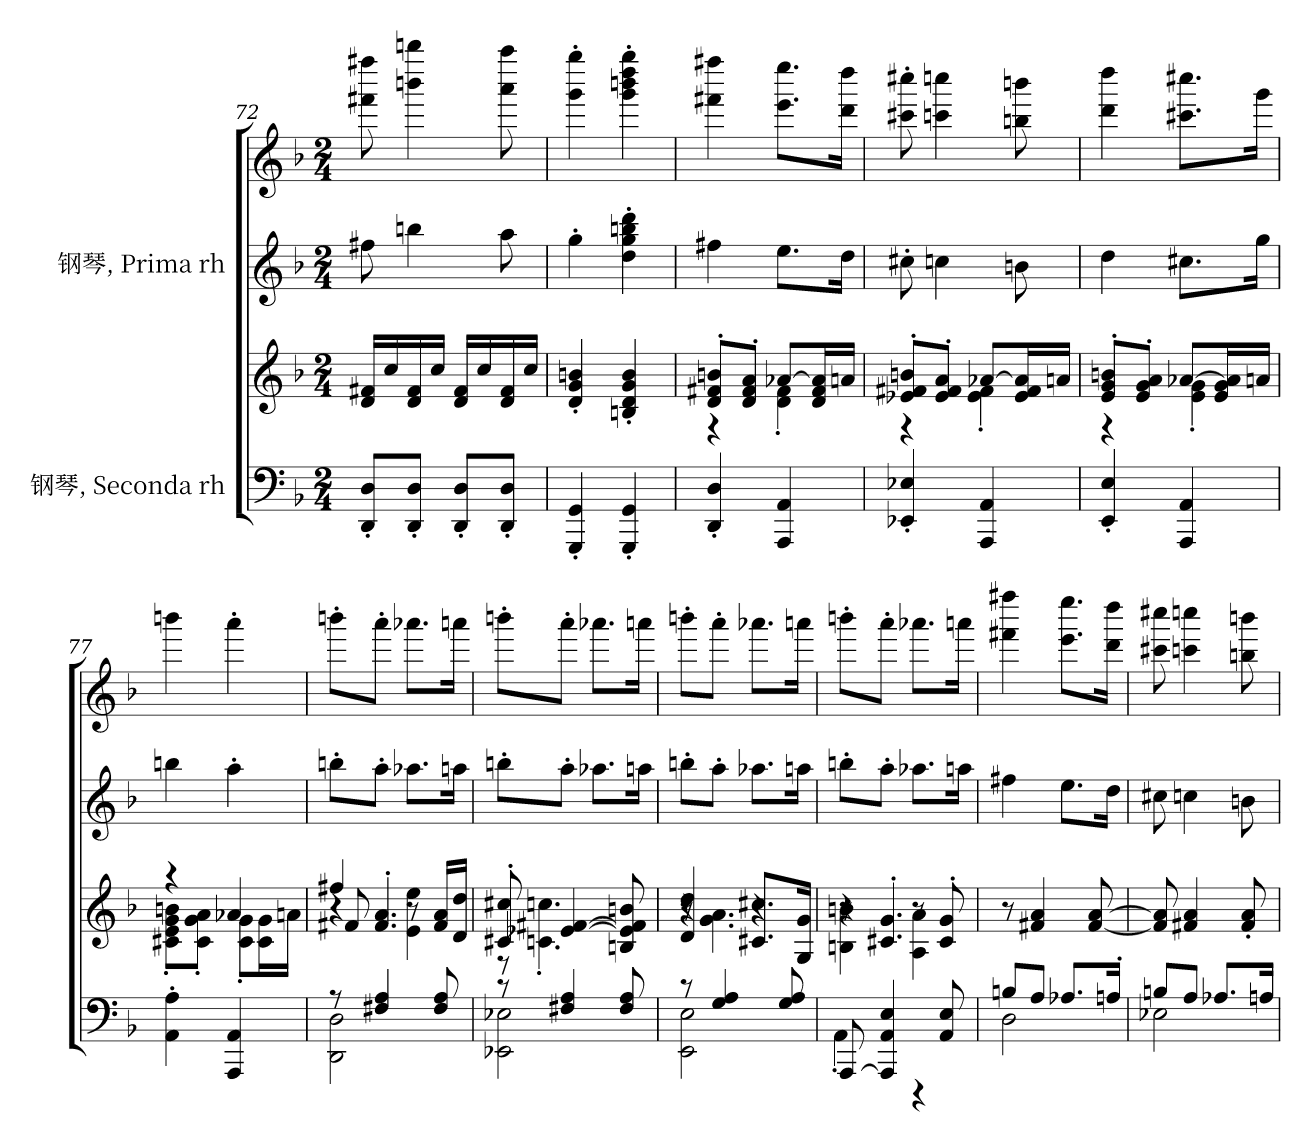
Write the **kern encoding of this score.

**kern	**kern	**kern	**kern
*part2	*part2	*part1	*part1
*staff4	*staff3	*staff2	*staff1
*I"钢琴, Seconda rh	*	*I"钢琴, Prima rh	*
*clefF4	*clefG2	*clefG2	*clefG2
*k[b-]	*k[b-]	*k[b-]	*k[b-]
*M2/4	*M2/4	*M2/4	*M2/4
=72	=72	=72	=72
8DD/' 8D/'L	16d/ 16f#X/LL	8ff#X\	8fff#X\ 8ffff#X\
.	16cc/	.	.
8DD/' 8D/'J	16d/ 16f#/	4bbn\	4bbbn\ 4bbbbn\
.	16cc/JJ	.	.
8DD/' 8D/'L	16d/ 16f#/LL	.	.
.	16cc/	.	.
8DD/' 8D/'J	16d/ 16f#/	8aa\	8aaa\ 8aaaa\
.	16cc/JJ	.	.
!!LO:LB:g=z
=73	=73	=73	=73
4GGG/' 4GG/'	4d/' 4g/' 4bn/'	4gg'\	4ggg\' 4gggg\'
4GGG/' 4GG/'	4Bn/' 4d/' 4g/' 4b/'	4dd\' 4gg\' 4bbn\' 4ddd\'	4ggg\' 4bbbn\' 4dddd\' 4gggg\'
=74	=74	=74	=74
*	*^	*	*
4DD/' 4D/'	8d/' 8f#X/' 8bn/'L	4r	4ff#X\	4fff#X\ 4ffff#X\
.	8d/' 8f#/' 8a/'J	.	.	.
4AAA/ 4AA/	[8a-X/L	4d\' 4f#\'	8.ee\L	8.eee\ 8.eeee\L
.	16d/ 16f#/ 16a-/]L	.	.	.
.	16an/JJ	.	16dd\Jk	16ddd\ 16dddd\Jk
=75	=75	=75	=75	=75
4EE-X/' 4E-X/'	8e-X/' 8f#X/' 8bn/'L	4r	8cc#X'\	8ccc#X\' 8cccc#X\'
.	8e-/' 8f#/' 8a/'J	.	4ccn\	4cccn\ 4ccccn\
4AAA/ 4AA/	[8a-X/L	4e-\' 4f#\'	.	.
.	16e-/ 16f#/ 16a-/]L	.	8bn\	8bbn\ 8bbbn\
.	16an/JJ	.	.	.
=76	=76	=76	=76	=76
4EE/' 4E/'	8e/' 8g/' 8bn/'L	4r	4dd\	4ddd\ 4dddd\
.	8e/' 8g/' 8a/'J	.	.	.
4AAA/ 4AA/	[8a-X/L	4e\' 4g\'	8.cc#X\L	8.ccc#X\ 8.cccc#X\L
.	16e/ 16g/ 16a-/]L	.	.	.
.	16an/JJ	.	16gg\Jk	16ggg\Jk
!!LO:PB:g=z
=77	=77	=77	=77	=77
4AA\' 4A\'	4r	8c#X\' 8e\' 8g\' 8bn\'L	4bbn\	4bbbn\
.	.	8c#\' 8g\' 8a\'J	.	.
4AAA/ 4AA/	4a-X/	8c#\' 8g\'L	4aa'\	4aaa'\
.	.	16c#\ 16g\L	.	.
.	.	16an\JJ	.	.
=78	=78	=78	=78	=78
*^	*	*^	*	*
8r	2DD\ 2D\	4ff#X/	4r	8f#X/	8bbn'\L	8bbbn'\L
4F#X/ 4A/	.	.	.	4.f#/' 4.a/'	8aa'\J	8aaa'\J
.	.	8r	4e\ 4ee\	.	8.aa-X\L	8.aaa-X\L
8F#/ 8A/	.	16f#/ 16a/LL	.	.	.	.
.	.	16d/ 16dd/JJ	.	.	16aan\Jk	16aaan\Jk
*	*	*	*v	*v	*	*
=79	=79	=79	=79	=79	=79
8r	2EE-X\ 2E-X\	8c#X/' 8cc#X/'	8r	8bbn'\L	8bbbn'\L
4F#X/ 4A/	.	[4e-X/ [4f#X/	4.cn\' 4.ccn\'	8aa'\J	8aaa'\J
.	.	.	.	8.aa-X\L	8.aaa-X\L
8F#/ 8A/	.	8Bn/ 8e-/] 8f#/] 8bn/	.	.	.
.	.	.	.	16aan\Jk	16aaan\Jk
=80	=80	=80	=80	=80	=80
*	*	*	*^	*	*
8r	2EE\ 2E\	4d/ 4dd/	8r	4r	8bbn'\L	8bbbn'\L
4G/ 4A/	.	.	4.g\ 4.a\	.	8aa'\J	8aaa'\J
.	.	4r	.	8.c#X/ 8.cc#X/L	8.aa-X\L	8.aaa-X\L
8G/ 8A/	.	.	.	.	.	.
.	.	.	.	16G/ 16g/Jk	16aan\Jk	16aaan\Jk
!!LO:LB:g=z
=81	=81	=81	=81	=81	=81	=81
[8AAA/	4AA'\	4r	4Bn\ 4bn\	8r	8bbn'\L	8bbbn'\L
4AAA/] 4AA/ 4E/	.	.	.	4.c#X/' 4.g/'	8aa'\J	8aaa'\J
.	4r	8r	4A\ 4a\	.	8.aa-X\L	8.aaa-X\L
8AA/ 8E/	.	8c#/' 8g/'	.	.	.	.
.	.	.	.	.	16aan\Jk	16aaan\Jk
*	*	*v	*v	*v	*	*
=82	=82	=82	=82	=82
8Bn/L	2D\	8r	4ff#X\	4fff#X\ 4ffff#X\
8A/J	.	4f#X/ 4a/	.	.
8.A-X/L	.	.	8.ee\L	8.eee\ 8.eeee\L
.	.	[8f#/ [8a/	.	.
16An'/Jk	.	.	16dd\Jk	16ddd\ 16dddd\Jk
=83	=83	=83	=83	=83
8Bn/L	2E-X\	8f#/] 8a/]	8cc#X\	8ccc#X\ 8cccc#X\
8A/J	.	4f#X/ 4a/	4ccn\	4cccn\ 4ccccn\
8.A-X/L	.	.	.	.
.	.	8f#/' 8a/'	8bn\	8bbn\ 8bbbn\
16An/Jk	.	.	.	.
*v	*v	*	*	*
=	=	=	=
*-	*-	*-	*-
